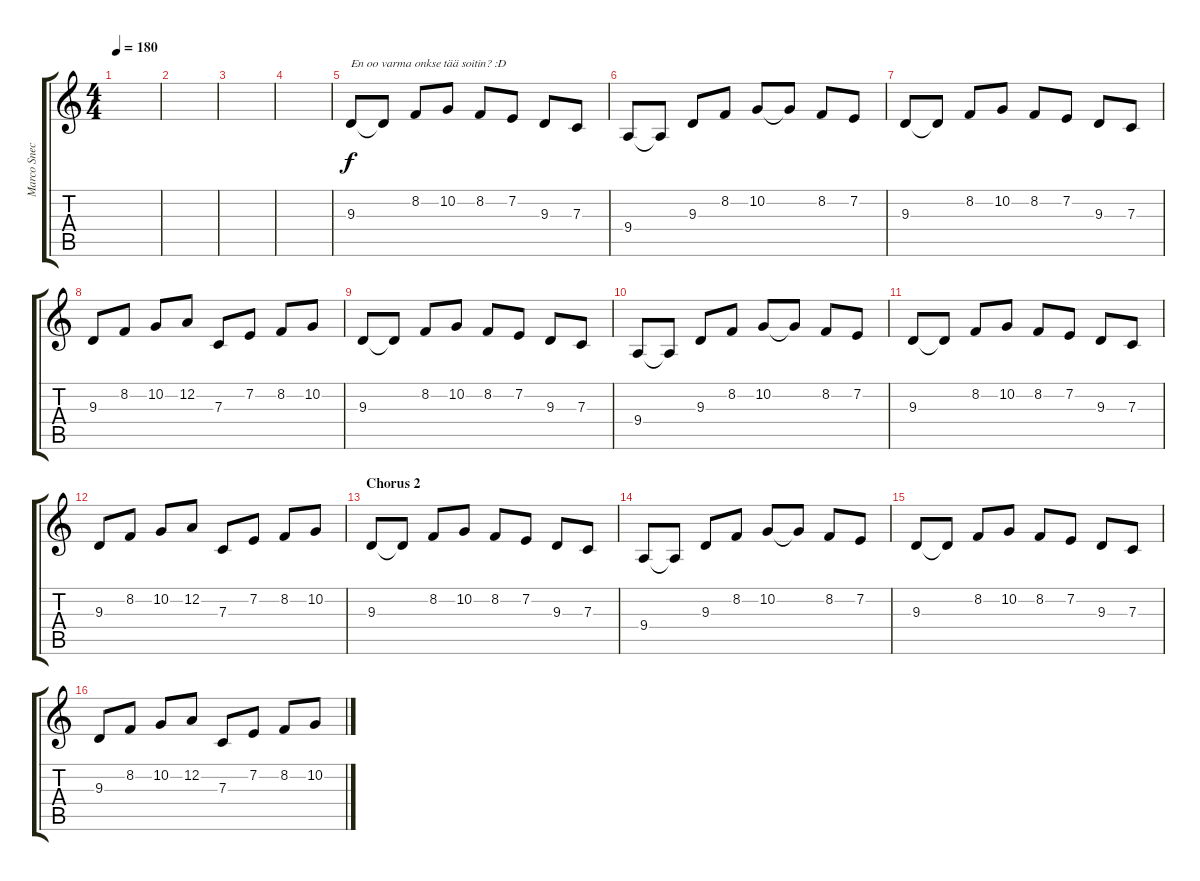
\track ("Marco Sneck - Keyboards" "Marco Snec") {instrument lead1square}
\staff {score tabs}
\tuning (D4 A3 F3 C3 G2 D2) {hide}
\ts (4 4)
\tempo 180
\clef g2
\ks c
|
|
|
|
\section ("" "")
9.3.8{txt "En oo varma onkse tää soitin? :D" volume 13 instrument lead1square} 9.3{t}.8 8.2.8 10.2.8 8.2.8 7.2.8 9.3.8 7.3.8 |
9.4.8 9.4{t}.8 9.3.8 8.2.8 10.2.8 10.2{t}.8 8.2.8 7.2.8 |
9.3.8 9.3{t}.8 8.2.8 10.2.8 8.2.8 7.2.8 9.3.8 7.3.8 |
9.3.8 8.2.8 10.2.8 12.2.8 7.3.8 7.2.8 8.2.8 10.2.8 |
9.3.8 9.3{t}.8 8.2.8 10.2.8 8.2.8 7.2.8 9.3.8 7.3.8 |
9.4.8 9.4{t}.8 9.3.8 8.2.8 10.2.8 10.2{t}.8 8.2.8 7.2.8 |
9.3.8 9.3{t}.8 8.2.8 10.2.8 8.2.8 7.2.8 9.3.8 7.3.8 |
9.3.8 8.2.8 10.2.8 12.2.8 7.3.8 7.2.8 8.2.8 10.2.8 |
\section ("" "Chorus 2")
9.3.8{instrument lead1square} 9.3{t}.8 8.2.8 10.2.8 8.2.8 7.2.8 9.3.8 7.3.8 |
9.4.8 9.4{t}.8 9.3.8 8.2.8 10.2.8 10.2{t}.8 8.2.8 7.2.8 |
9.3.8 9.3{t}.8 8.2.8 10.2.8 8.2.8 7.2.8 9.3.8 7.3.8 |
9.3.8 8.2.8 10.2.8 12.2.8 7.3.8 7.2.8 8.2.8 10.2.8
